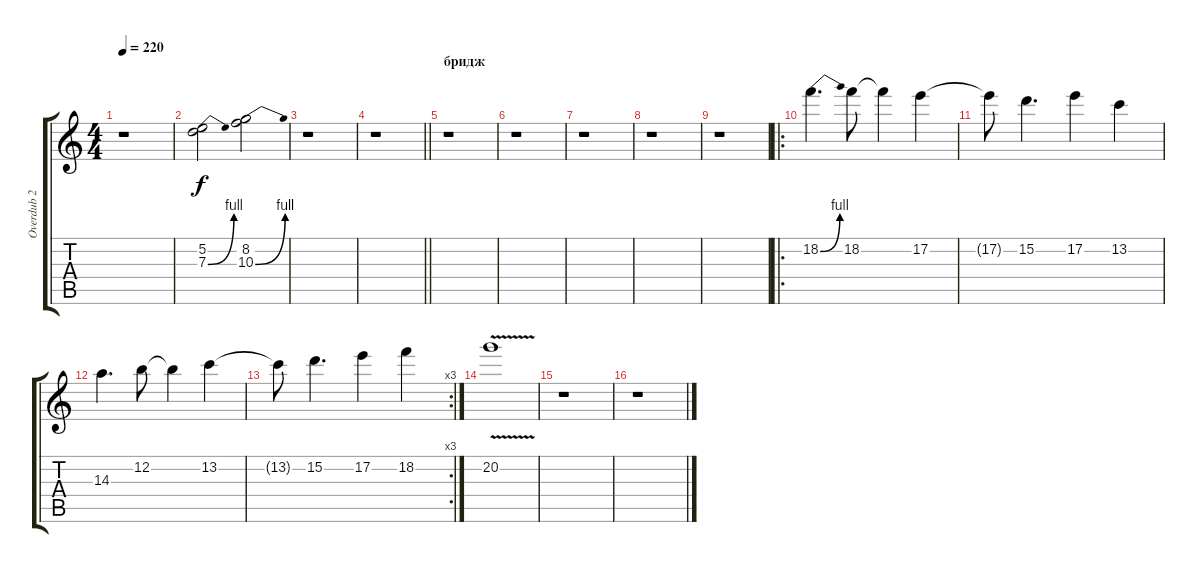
\track ("Overdub 2" "Overdub 2") {instrument distortionguitar}
\staff {score tabs}
\tuning (E4 B3 G3 D3 A2 E2) {hide}
\ts (4 4)
\tempo 220
\clef g2
\ks c
r.1{dy f} |
(5.2 7.3{be (bend 0 0 60 4)}).2 (8.2 10.3{be (bend 0 0 60 4)}).2 |
r.1 |
\barLineRight lightlight
r.1 |
\section ("" "бридж")
r.1 |
r.1 |
r.1 |
r.1 |
r.1 |
\ro
18.2{be (bend 0 0 60 4)}.4{d} 18.2.8 18.2{t}.4 17.2.4 |
17.2{t}.8 15.2.4{d} 17.2.4 13.2.4 |
14.3.4{d} 12.2.8 12.2{t}.4 13.2.4 |
\rc 3
13.2{t}.8 15.2.4{d} 17.2.4 18.2.4 |
20.2{v}.1 |
r.1 |
r.1
